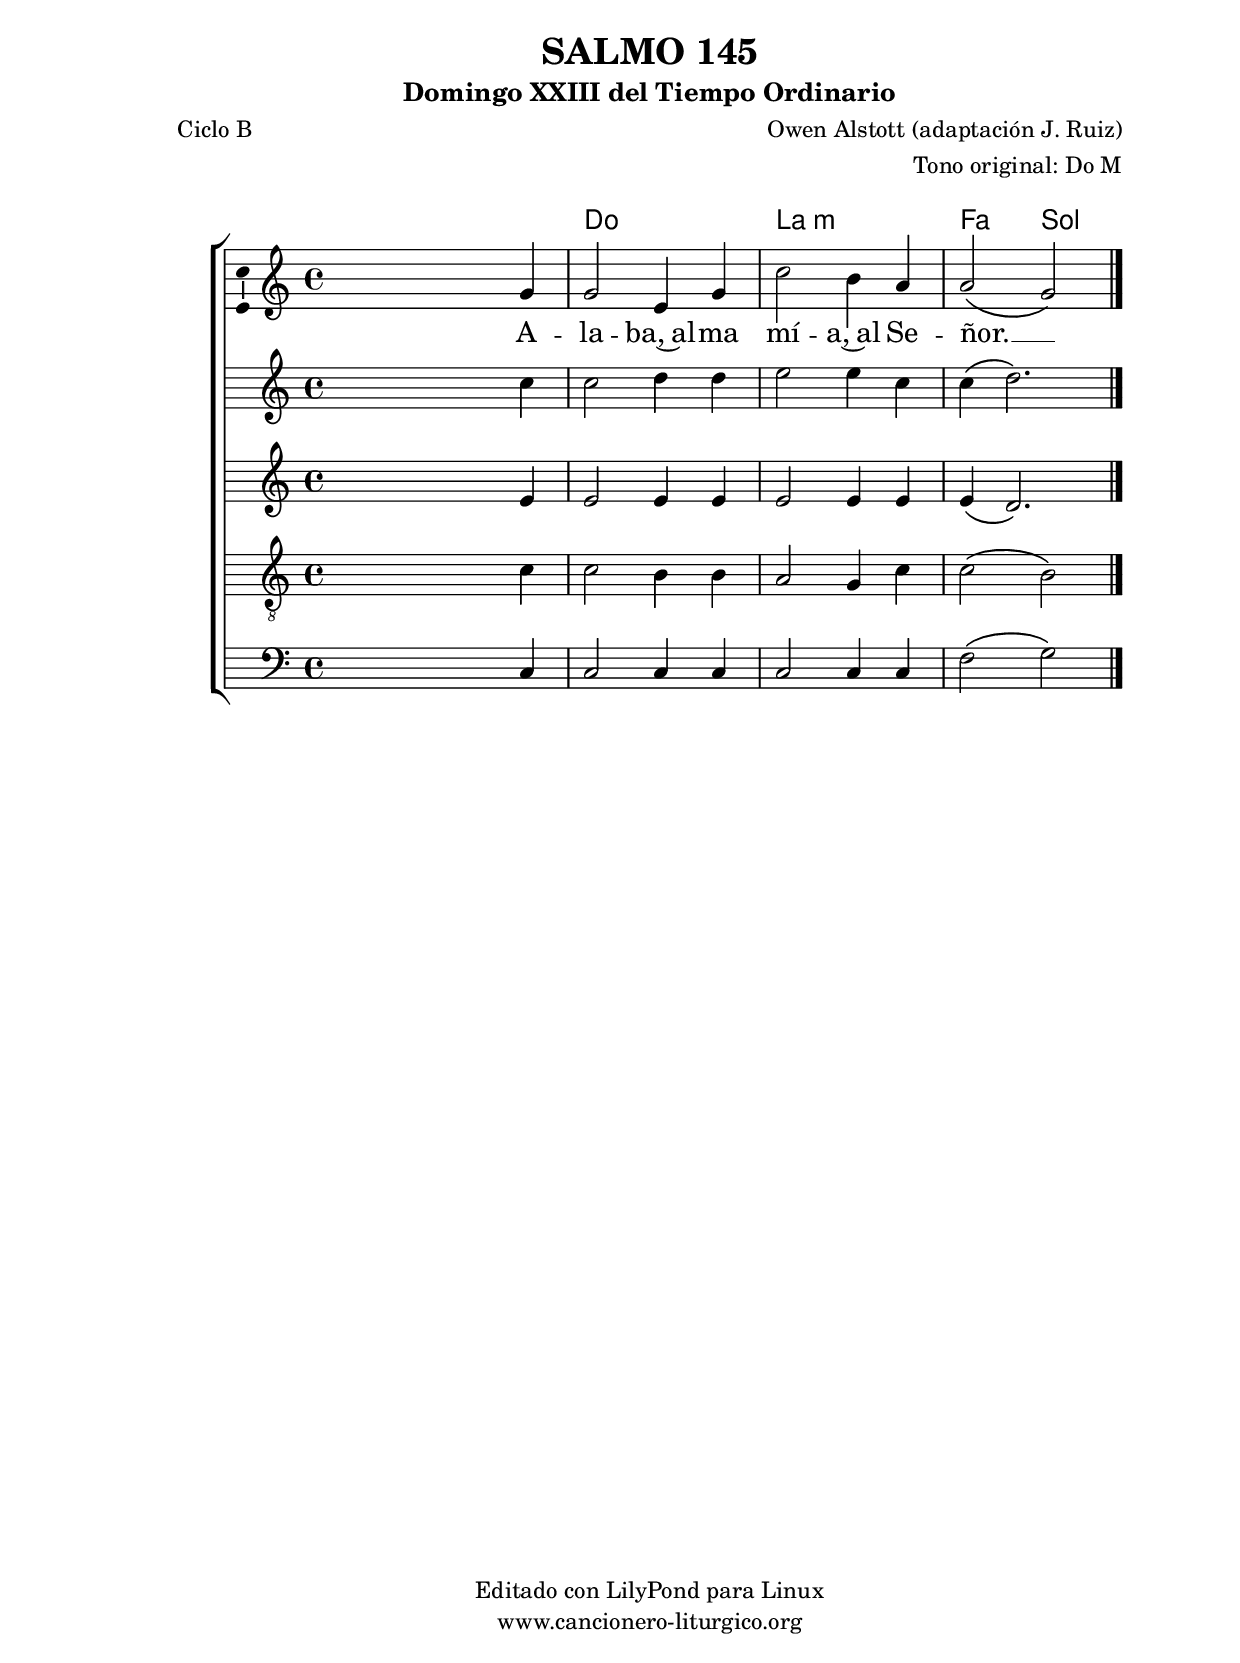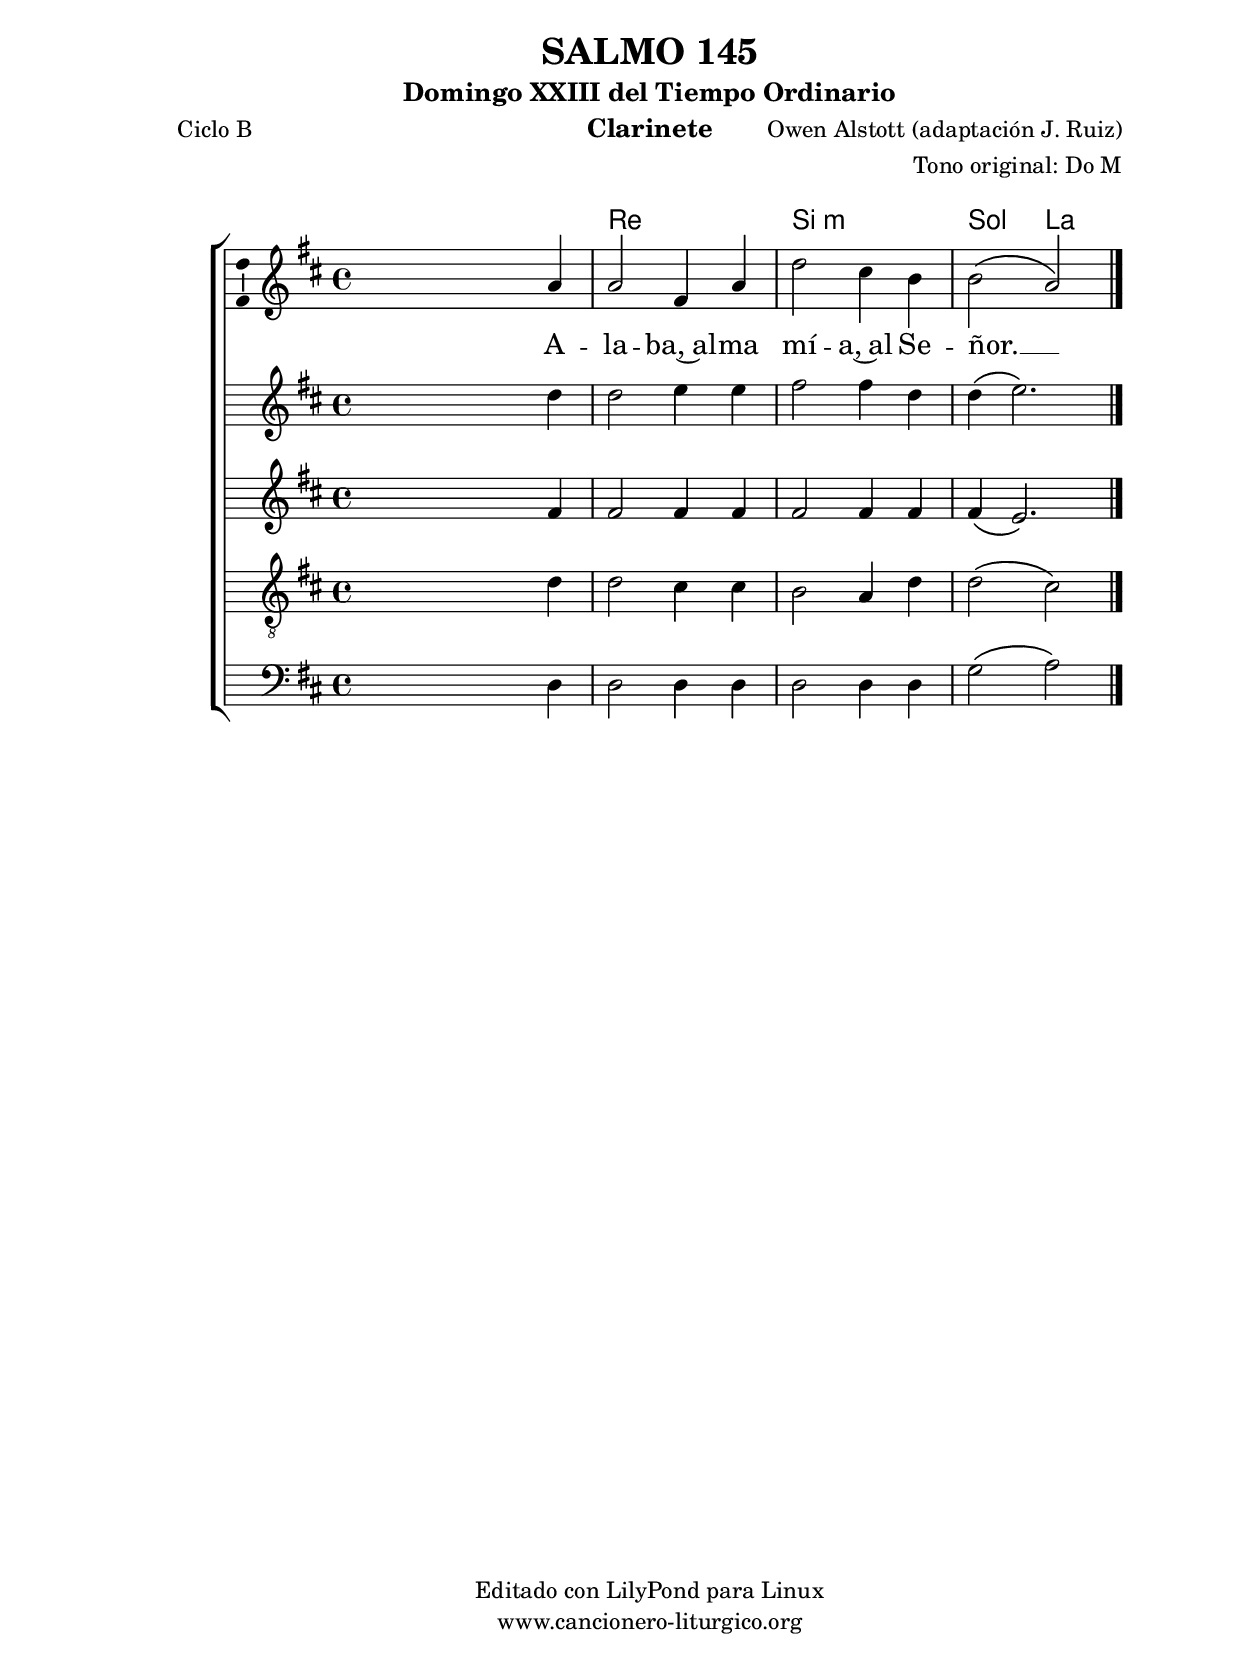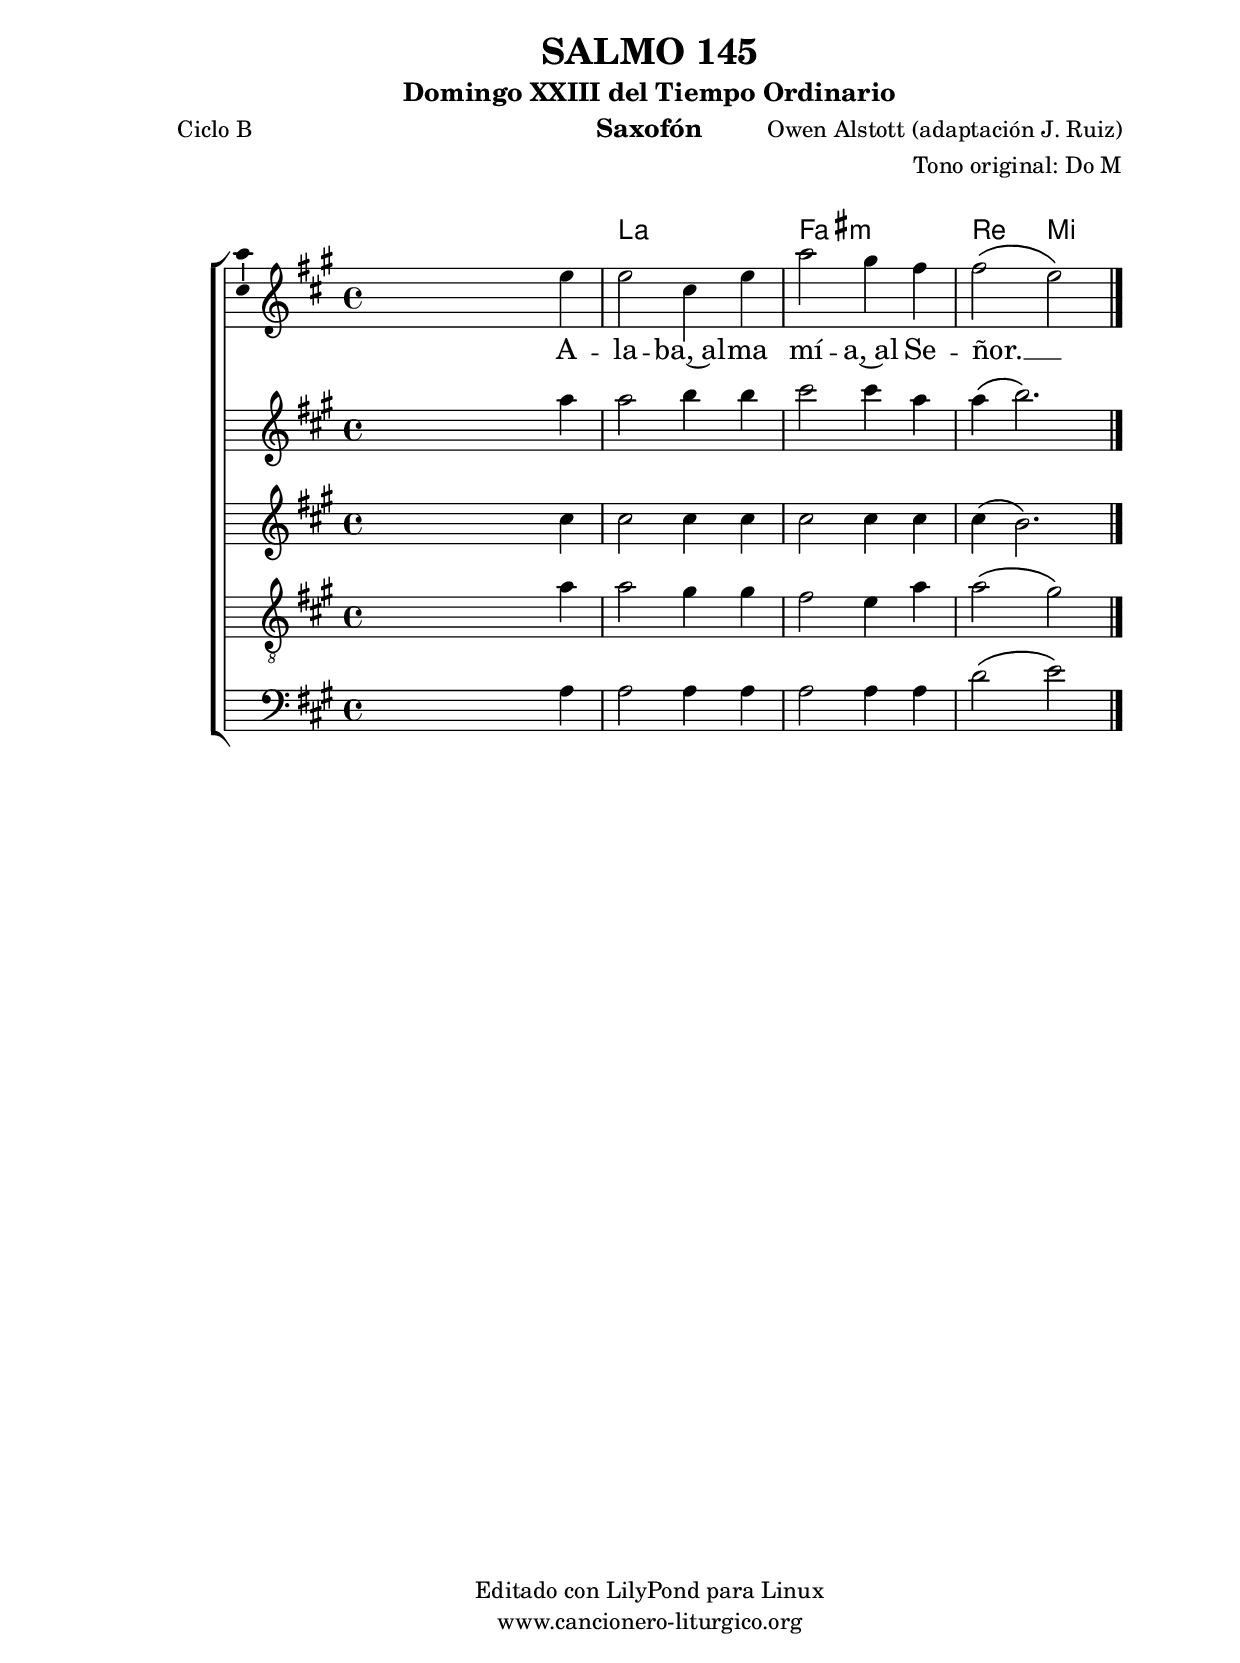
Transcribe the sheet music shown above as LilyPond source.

%
%para convertir .midi en .wav:
%timidity filename.midi -Ow -o finename.wav
%
%
%Para convertir de .wav a .mp3:
%lame -h -m j filename.wav
%
%
%para escuchar el midi:
%timidity nombrefichero.midi
%


%versión de lilypond para la que se ha escrito esta partitura:
\version "2.16.0"

	%Tamaño papel
	#(set-default-paper-size "a4")
	%Tamaño partitura
	#(set-global-staff-size 20)
	%No responde al pulsar sobre una nota
	#(ly:set-option 'point-and-click #f)

%parámetros del encabezamiento:
\header {
	title = "SALMO 145"
	subtitle = "Domingo XXIII del Tiempo Ordinario"
	composer = "Owen Alstott (adaptación J. Ruiz)"
	poet = "Ciclo B"
	meter = ""
	arranger = "Tono original: Do M"
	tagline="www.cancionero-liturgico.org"
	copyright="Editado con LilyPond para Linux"
	}

%parámetros asociados al papel:
\paper  {
	oddHeaderMarkup = \markup {\fill-line { \on-the-fly #not-first-page \fromproperty #'header:title \on-the-fly #not-first-page \fromproperty #'header:composer }}
	evenHeaderMarkup = \markup {\fill-line { \fromproperty #'header:composer \fromproperty #'header:title }}
	#(set-paper-size "a4")
	print-page-number = ##f
	first-page-number = 1
	print-first-page-number = ##f
%	head-separation = 3.0 \cm
	top-margin = 2.0 \cm
	bottom-margin = 0.5\cm
%%%	bottom-margin = -1.0\cm
	left-margin = 3.0 \cm
	line-width = 16.0 \cm 
	indent = 8\mm
	interscoreline = 2.\mm
	between-system-space = 15\mm
%	para que las partituras no llenen la hoja:
	ragged-bottom = ##t
%	idem para la última hoja:
	ragged-last-bottom = ##f
%	para que las partituras llenen el ancho del papel:
	ragged-last = ##f
	after-title-space = 2.5 \cm
%page-count=1
%system-count=8

	%Flexible Vertical Spacing
%	markup-markup-spacing =
%	#'((basic-distance . 15) (minimum-distance . 15) (padding . 3))
	markup-system-spacing =
	#'((basic-distance . 15) (minimum-distance . 15) (padding . 3))
	system-system-spacing =
	#'((basic-distance . 15) (minimum-distance . 15) (padding . 3))
	score-system-spacing =
	#'((basic-distance . 15) (minimum-distance . 15) (padding . 5))
%	top-system-spacing = % header
%	#'((basic-distance . 8) (minimum-distance . 0) (padding . 3))
%	top-markup-spacing =
%	#'((basic-distance . 20) (minimum-distance . 20) (padding . 3))
	last-bottom-spacing = % footer
	#'((basic-distance . 5) (minimum-distance . 5) (padding . 3))
%	score-markup-spacing =
%	#'((basic-distance . 16) (minimum-distance . 13) (padding . 3))

	}


%parámetros que afectan a toda la partitura:
global =  {
	%clave de sol (G):
	\clef G
	%armadura:
%	\transpose e f
	\key c \major
	\tempo 4=100
	\set Score.tempoHideNote = ##t
	}


acordes = {
	\italianChords
	\chordmode {
%	\transpose e f
{

s1 c1 a:m f2 g

	}
	}
}


melodia = 
%	\transpose e f
{
	\relative c''{

\time 4/4

s2. g4
g2 e4 g
c2 b4 a
a2 \(g\)

	\bar "|."
	}
	}


melodiadisc = 
%	\transpose e f
{
	\relative c''{
	\time 4/4

s2. c4
c2  d4 d
e2 e4 c
c4 \(d2.\)

	\bar "|."
	}
	}

melodiados = 
%	\transpose e f
{
	\relative c'{
	\time 4/4

s2. e4
e2 e4 e
e2 e4 e
e4 \(d2.\)

	\bar "|."
	}
	}


melodiatres = 
%	\transpose e f
{
	\relative c'{

%clave de fa (F):
%\clef F
\clef "G_8"

	\time 4/4

s2. c4
c2 b4 b
a2 g4 c
c2 \(b\)

	\bar "|."
	}
	}

melodiacuatro = 
%	\transpose e f
{
	\relative c{

%clave de fa (F):
\clef F

	\time 4/4

s2. c4
c2 c4 c
c2 c4 c
f2 \(g\)

	\bar "|."
	}
	}


texto = \lyricmode {
A -- la -- ba,~al -- ma mí -- a,~al Se -- ñor. __ _
	}


acordesStaff = \context ChordNames = acordesStaff <<
	\set chordChanges = ##t
	\acordes
	>>


vozStaff = \context Voice = vozStaff
\with {\consists "Ambitus_engraver"}
<<
%	\set Staff.instrumentName = ""
%	\set Staff.shortInstrumentName = ""
%	\set Staff.midiInstrument = #"clarinet"
%	\set Staff.midiInstrument = #"cello"
%	\set Staff.midiInstrument = #"flute"
	\set Staff.midiInstrument = #"electric guitar (jazz)"
%	\set Staff.midiInstrument = #"english horn"
%	\set Staff.midiInstrument = #"violin"
%	\set Staff.midiInstrument = #"glockenspiel"
	\set Staff.midiMinimumVolume = #0.7
	\set Staff.midiMaximumVolume = #0.9
	\global
	\melodia
	>>

vozdiscStaff = \context Voice = vozdiscStaff
<<
%	\set Staff.instrumentName = "Saxofón"
%	\set Staff.shortInstrumentName = "S"
	\override Staff.StaffSymbol #'staff-space = #(magstep -0.35)
	\set Staff.midiInstrument = #"violin"
	\set Staff.midiMinimumVolume = #0.4
	\set Staff.midiMaximumVolume = #0.5
%Cambio tono para saxofón (DESDE tono de clarinete)
%El segundo comando escribe la partitura en el tono del saxofón
%El primer comando hace que el fichero midi, a pesar de lo anterior, suene en el mismo tono que el resto de la partitura
%%%%%\transposition f'
%%%%%\transpose d a,
{
	\global
	\melodiadisc
}
	>>

vozdosStaff = \context Voice = vozdosStaff
<<
%	\set Staff.instrumentName = "Clarinete 1"
%	\set Staff.shortInstrumentName = "C1"
	\override Staff.StaffSymbol #'staff-space = #(magstep -0.35)
	\set Staff.midiInstrument = #"english horn"
	\set Staff.midiMinimumVolume = #0.4
	\set Staff.midiMaximumVolume = #0.5
	\global
	\melodiados
	>>

voztresStaff = \context Voice = voztresStaff
<<
%	\set Staff.instrumentName = "Clarinete 2"
%	\set Staff.shortInstrumentName = "C2"
	\override Staff.StaffSymbol #'staff-space = #(magstep -0.35)
	\set Staff.midiInstrument = #"violin"
	\set Staff.midiMinimumVolume = #0.4
	\set Staff.midiMaximumVolume = #0.5
	\global
	\melodiatres
	>>

vozcuatroStaff = \context Voice = vozcuatroStaff
<<
%	\set Staff.instrumentName = "Bajo"
%	\set Staff.shortInstrumentName = "B"
	\override Staff.StaffSymbol #'staff-space = #(magstep -0.35)
	\set Staff.midiInstrument = #"electric bass (finger)"
	\set Staff.midiMinimumVolume = #0.9
	\set Staff.midiMaximumVolume = #0.9
	\global
	\relative c' \melodiacuatro
	>>

textoStaff = \context Lyrics = textoStaff <<
	\lyricsto vozStaff \texto
	>>


\book {
	\score {
		\context ChoirStaff {
%			\override StaffGroup.SystemStartBracket #'collapse-height = #1
%			\override Score.SystemStartBar #'collapse-height = #1
			<<
			\acordesStaff
			\vozStaff
			\textoStaff
			\vozdiscStaff
			\vozdosStaff
			\voztresStaff
			\vozcuatroStaff
			>>
			}
		\layout {
	    		\context {
				\Lyrics
				\override LyricText #'font-size = #2
				}
	   		 \context {
				\Score
				%fontSize = #3
				\override StaffSymbol #'staff-space = #(magstep +3)
				%\override Beam #'thickness = #0.55
				%\override SpacingSpanner #'spacing-increment = #1.0
				%\override Slur #'height-limit = #1.5
				}
			}
		}
	\score {
		\unfoldRepeats
		\context ChoirStaff {
			<<
			\acordesStaff
			\vozStaff
			\vozdiscStaff
			\vozdosStaff
			\voztresStaff
			\vozcuatroStaff
			>>
			}
		\midi {
	  		\context {
	  			\Score
				tempoWholesPerMinute = #(ly:make-moment 70 4)
				}
			}
		}
	}

%Partitura para clarinete
#(define output-suffix "C")
\book {
	\header{
		instrument = "Clarinete"
		}
	\score {
		\context ChoirStaff {
%			\override StaffGroup.SystemStartBracket #'collapse-height = #1
%			\override Score.SystemStartBar #'collapse-height = #1
\transpose c d
			<<
			\acordesStaff
			\vozStaff
			\textoStaff
			\vozdiscStaff
			\vozdosStaff
			\voztresStaff
			\vozcuatroStaff
			>>
			}
		\layout {
	    		\context {
				\Lyrics
				\override LyricText #'font-size = #2
				}
	   		 \context {
				\Score
				%fontSize = #3
				\override StaffSymbol #'staff-space = #(magstep +3)
				%\override Beam #'thickness = #0.55
				%\override SpacingSpanner #'spacing-increment = #1.0
				%\override Slur #'height-limit = #1.5
				}
			}
		}
	}

%Partitura para saxofón
#(define output-suffix "S")
\book {
	\header{
		instrument = "Saxofón"
		}
	\score {
		\context ChoirStaff {
%			\override StaffGroup.SystemStartBracket #'collapse-height = #1
%			\override Score.SystemStartBar #'collapse-height = #1
\transpose c a
			<<
			\acordesStaff
			\vozStaff
			\textoStaff
			\vozdiscStaff
			\vozdosStaff
			\voztresStaff
			\vozcuatroStaff
			>>
			}
		\layout {
	    		\context {
				\Lyrics
				\override LyricText #'font-size = #2
				}
	   		 \context {
				\Score
				%fontSize = #3
				\override StaffSymbol #'staff-space = #(magstep +3)
				%\override Beam #'thickness = #0.55
				%\override SpacingSpanner #'spacing-increment = #1.0
				%\override Slur #'height-limit = #1.5
				}
			}
		}
	}

